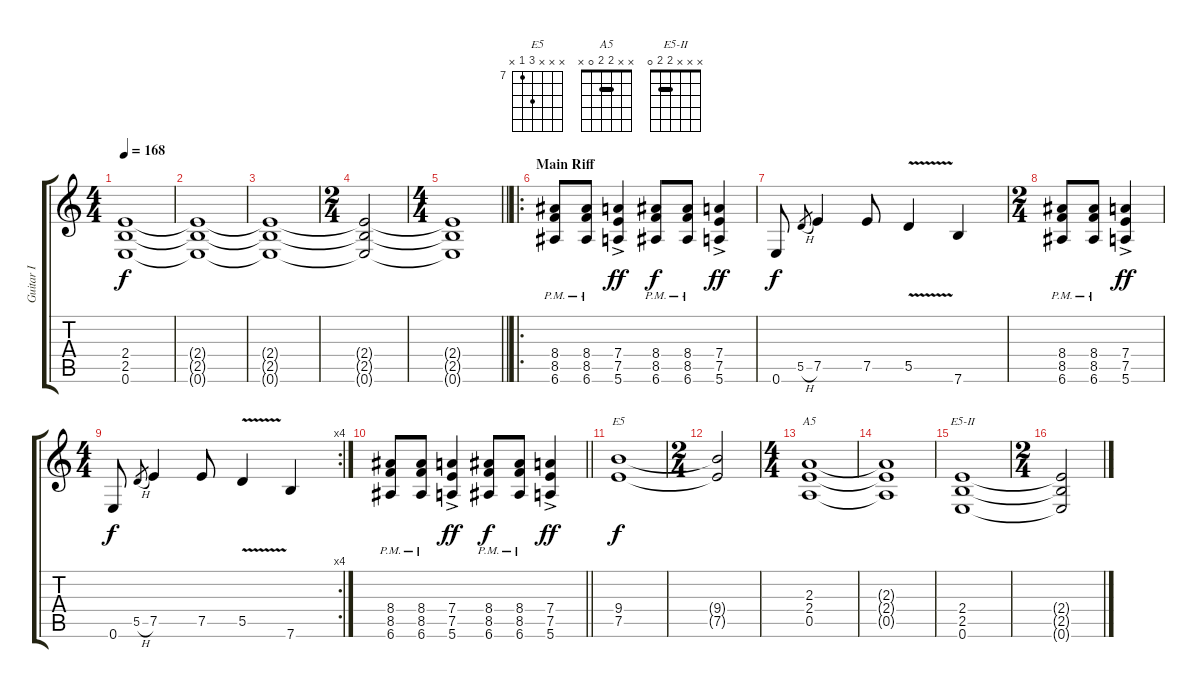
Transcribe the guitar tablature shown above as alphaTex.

\track ("Guitar I" "Guitar I") {instrument acousticguitarsteel}
\staff {score tabs}
\tuning (E4 B3 G3 D3 A2 E2) {hide}
\chord ("E5" x x x 9 7 x) {firstfret 7}
\chord ("A5" x x 2 2 0 x) {barre 2}
\chord ("E5-II" x x x 2 2 0) {barre 2}
\ts (4 4)
\tempo 168
\clef g2
\ks c
(2.4{t} 2.5{t} 0.6{t}).1{dy f volume 8} |
(2.4{t} 2.5{t} 0.6{t}).1 |
(2.4{t} 2.5{t} 0.6{t}).1{volume 6} |
\ts (2 4)
(2.4{t} 2.5{t} 0.6{t}).2 |
\ts (4 4)
\barLineRight lightlight
(2.4{t} 2.5{t} 0.6{t}).1 |
\ro
\section ("" "Main Riff")
(8.4{pm} 8.5{pm} 6.6{pm}).8{volume 16 instrument distortionguitar} (8.4{pm} 8.5{pm} 6.6{pm}).8 (7.4{ac} 7.5{ac} 5.6{ac}).4{dy ff} (8.4{pm} 8.5{pm} 6.6{pm}).8{dy f} (8.4{pm} 8.5{pm} 6.6{pm}).8 (7.4{ac} 7.5{ac} 5.6{ac}).4{dy ff} |
0.6.8{dy f} 5.5{h}.8{gr} 7.5.4 7.5.8 5.5{v}.4 7.6.4 |
\ts (2 4)
(8.4{pm} 8.5{pm} 6.6{pm}).8 (8.4{pm} 8.5{pm} 6.6{pm}).8 (7.4{ac} 7.5{ac} 5.6{ac}).4{dy ff} |
\rc 4
\ts (4 4)
0.6.8{dy f} 5.5{h}.8{gr} 7.5.4 7.5.8 5.5{v}.4 7.6.4 |
\barLineRight lightlight
(8.4{pm} 8.5{pm} 6.6{pm}).8 (8.4{pm} 8.5{pm} 6.6{pm}).8 (7.4{ac} 7.5{ac} 5.6{ac}).4{dy ff} (8.4{pm} 8.5{pm} 6.6{pm}).8{dy f} (8.4{pm} 8.5{pm} 6.6{pm}).8 (7.4{ac} 7.5 5.6{ac}).4{dy ff} |
(9.4 7.5).1{ch "E5" dy f} |
\ts (2 4)
(9.4{t} 7.5{t}).2 |
\ts (4 4)
(2.3 2.4 0.5).1{ch "A5"} |
(2.3{t} 2.4{t} 0.5{t}).1 |
(2.4 2.5 0.6).1{ch "E5-II"} |
\ts (2 4)
(2.4{t} 2.5{t} 0.6{t}).2
